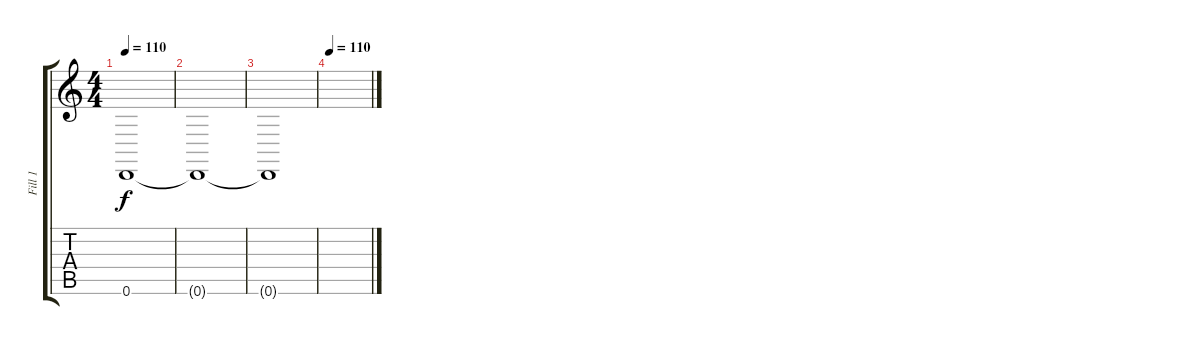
\track ("Fill 1" "Fill 1") {instrument helicopter}
\staff {score tabs}
\tuning (D4 C4 G3 D3 G2 D2) {hide}
\ts (4 4)
\tempo 110
\clef g2
\ks c
0.6{t}.1{dy f} |
0.6{t}.1 |
0.6{t}.1 |
\tempo 110
